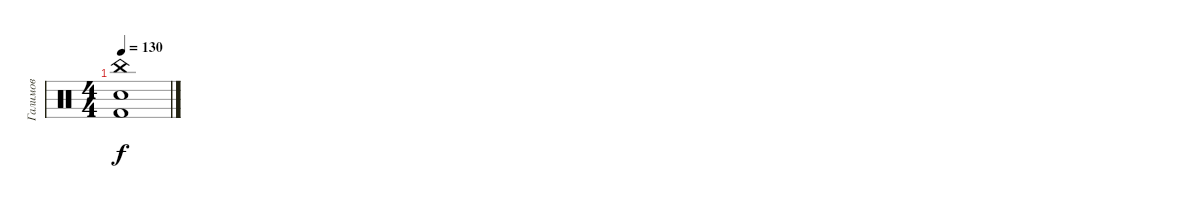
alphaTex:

\track ("Галимов" "Галимов") {instrument percussion}
\staff {score}
\articulation defaults
\ts (4 4)
\tempo 130
\clef neutral
\ks c
("China (hit)" "Electric Snare (hit)" "Kick (hit) 2").1{dy f}
